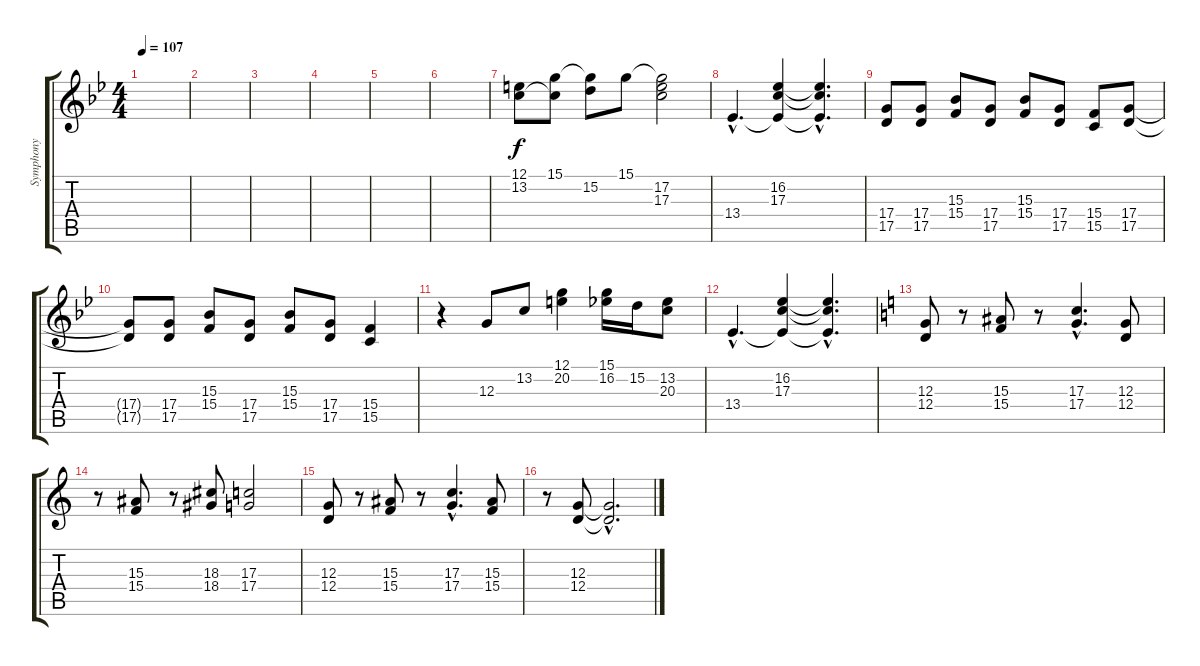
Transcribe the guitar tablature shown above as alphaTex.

\track ("Symphony" "Symphony") {instrument stringensemble1}
\staff {score tabs}
\tuning (E4 B3 G3 D3 A2 E2) {hide}
\ts (4 4)
\tempo 107
\clef g2
\ks bb
|
|
|
|
|
|
(12.1 13.2).8 (15.1 13.2{t}).8 (15.1{t} 15.2).8 15.1.8 (15.1{t} 17.2 17.3).2 |
13.4{hac}.4{d} (16.2 17.3 13.4{t}).4 (16.2{hac t} 17.3{hac t} 13.4{hac t}).4{d} |
(17.4 17.5).8 (17.4 17.5).8 (15.3 15.4).8 (17.4 17.5).8 (15.3 15.4).8 (17.4 17.5).8 (15.4 15.5).8 (17.4 17.5).8 |
(17.4{t} 17.5{t}).8 (17.4 17.5).8 (15.3 15.4).8 (17.4 17.5).8 (15.3 15.4).8 (17.4 17.5).8 (15.4 15.5).4 |
r.4 12.3.8 13.2.8 (12.1 20.2).4 (15.1 16.2).16 15.2.16 (13.2 20.3).8 |
13.4{hac}.4{d} (16.2 17.3 13.4{t}).4 (16.2{hac t} 17.3{hac t} 13.4{hac t}).4{d} |
\ks c
(12.3 12.4).8 r.8 (15.3 15.4).8 r.8 (17.3{hac} 17.4{hac}).4{d} (12.3 12.4).8 |
r.8 (15.3 15.4).8 r.8 (18.3 18.4).8 (17.3 17.4).2 |
(12.3 12.4).8 r.8 (15.3 15.4).8 r.8 (17.3{hac} 17.4{hac}).4{d} (15.3 15.4).8 |
r.8 (12.3 12.4).8 (12.3{hac t} 12.4{hac t}).2{d}
